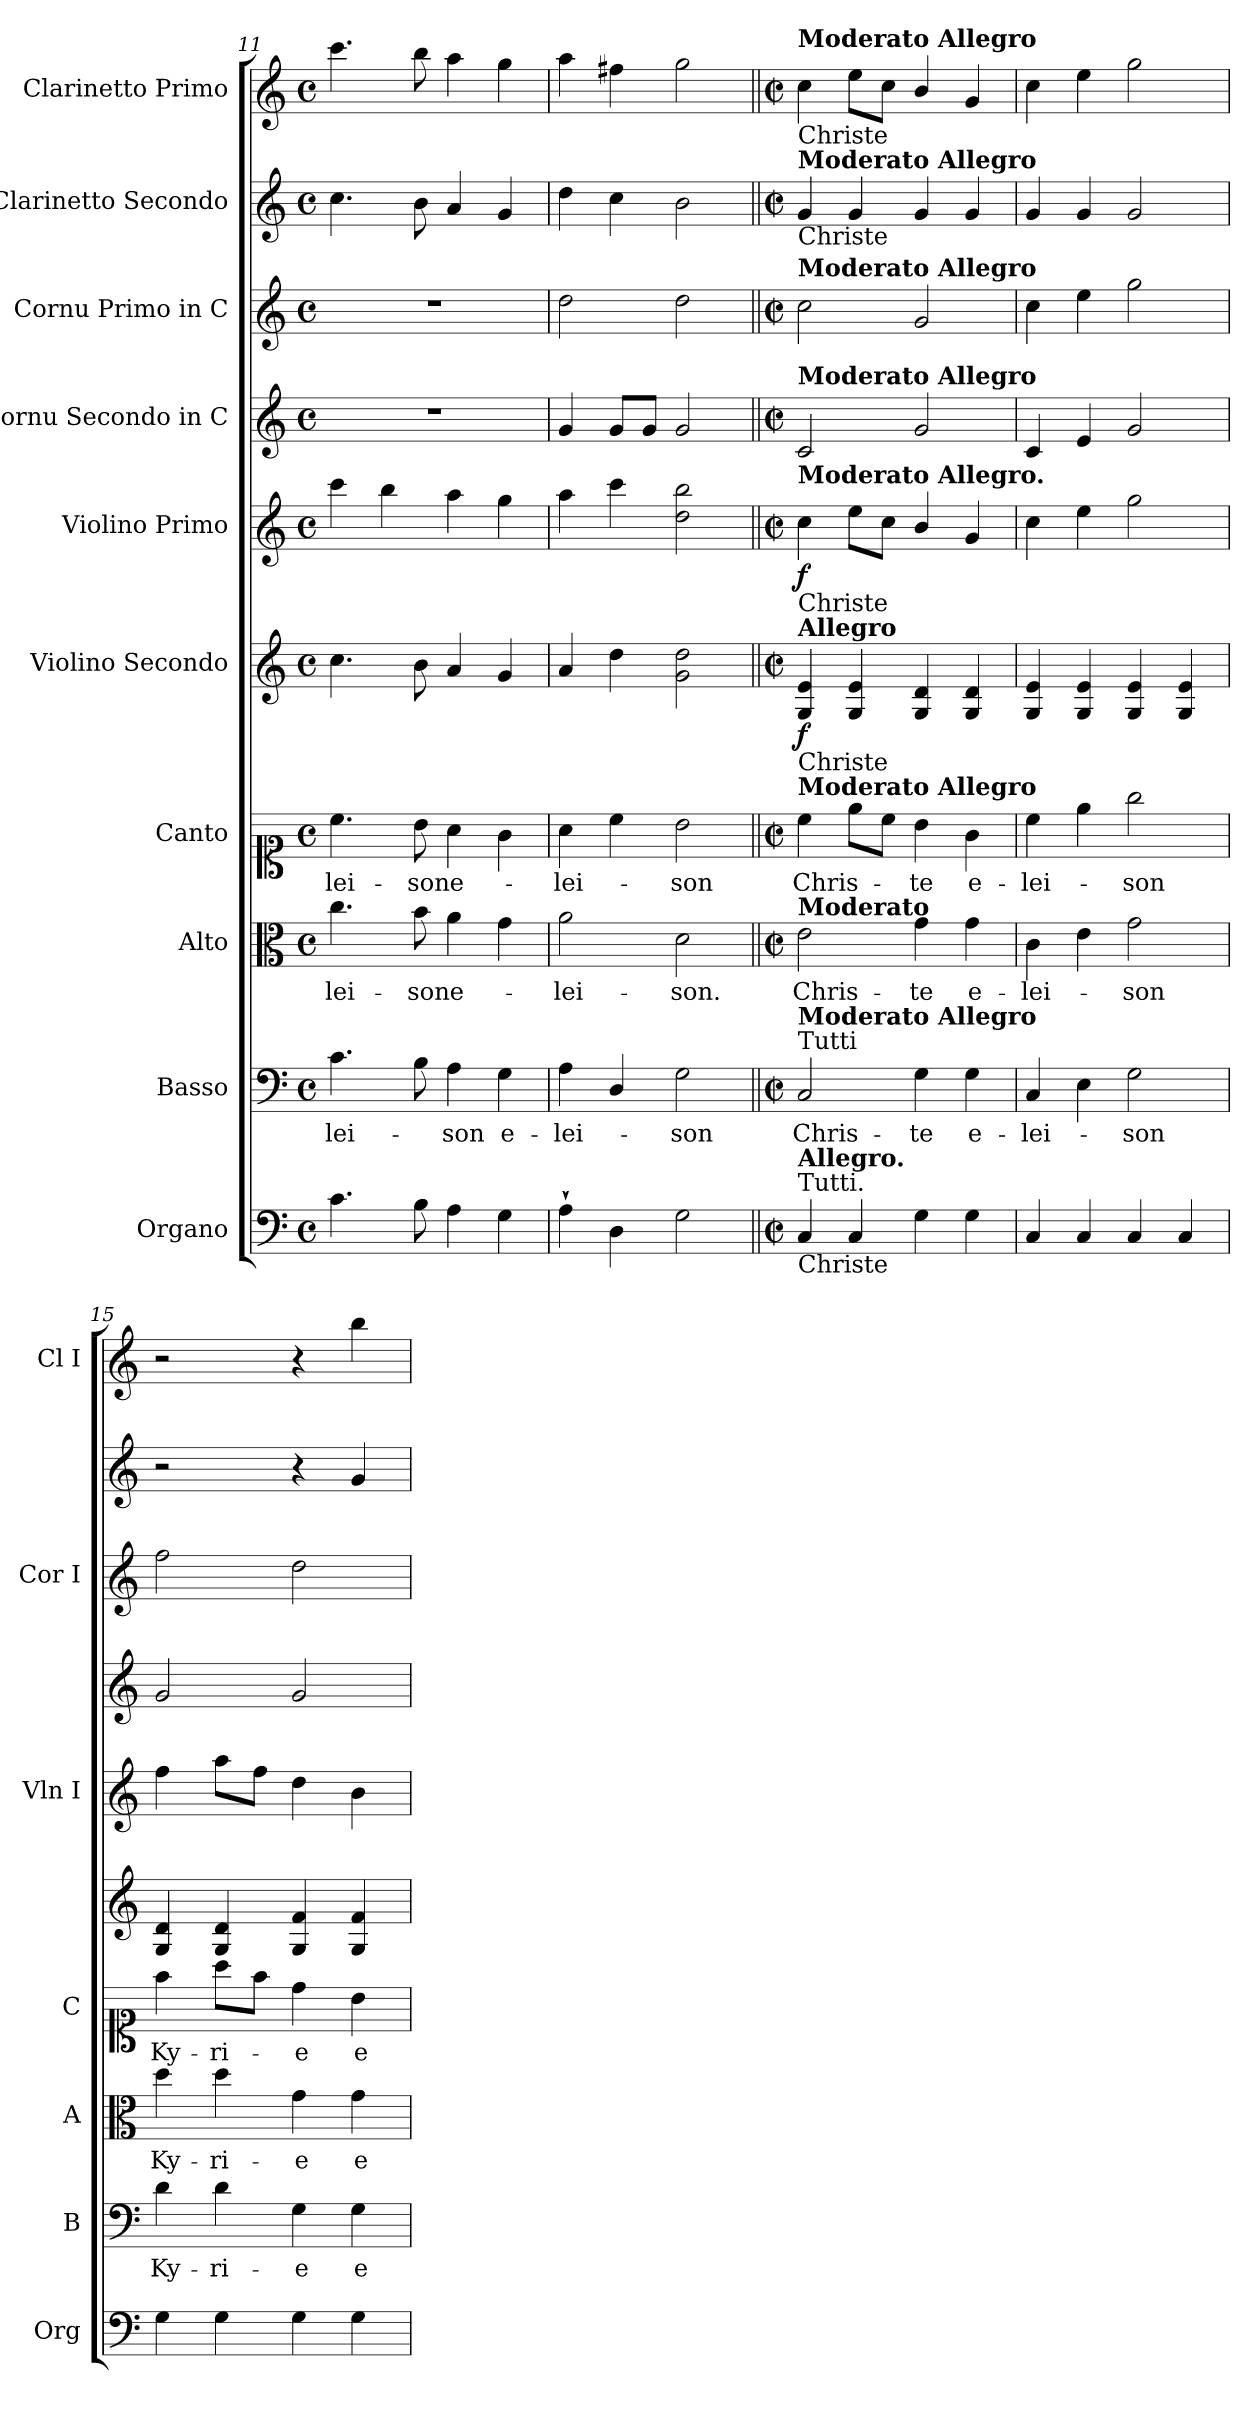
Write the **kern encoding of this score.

**kern	**kern	**text	**kern	**text	**kern	**text	**kern	**dynam	**kern	**dynam	**kern	**kern	**kern	**kern
*part10	*part9	*part9	*part8	*part8	*part7	*part7	*part6	*part6	*part5	*part5	*part4	*part3	*part2	*part1
*staff10	*staff9	*staff9	*staff8	*staff8	*staff7	*staff7	*staff6	*staff6	*staff5	*staff5	*staff4	*staff3	*staff2	*staff1
*I"Organo	*I"Basso	*	*I"Alto	*	*I"Canto	*	*I"Violino Secondo	*	*I"Violino Primo	*	*I"Cornu Secondo in C	*I"Cornu Primo in C	*I"Clarinetto Secondo	*I"Clarinetto Primo
*I'Org	*I'B	*	*I'A	*	*I'C	*	*	*	*I'Vln I	*	*	*I'Cor I	*	*I'Cl I
*clefF4	*clefF4	*	*clefC3	*	*clefC1	*	*clefG2	*	*clefG2	*	*clefG2	*clefG2	*clefG2	*clefG2
*k[]	*k[]	*	*k[]	*	*k[]	*	*k[]	*	*k[]	*	*k[]	*k[]	*k[]	*k[]
*C:	*C:	*	*C:	*	*C:	*	*C:	*	*C:	*	*C:	*C:	*C:	*C:
*M4/4	*M4/4	*	*M4/4	*	*M4/4	*	*M4/4	*	*M4/4	*	*M4/4	*M4/4	*M4/4	*M4/4
*met(c)	*met(c)	*	*met(c)	*	*met(c)	*	*met(c)	*	*met(c)	*	*met(c)	*met(c)	*met(c)	*met(c)
=11	=11	=11	=11	=11	=11	=11	=11	=11	=11	=11	=11	=11	=11	=11
4.c	4.c	-lei-	4.cc	-lei-	4.cc	-lei-	4.cc	.	4ccc	.	1r	1r	4.cc	4.ccc
.	.	.	.	.	.	.	.	.	4bb	.	.	.	.	.
8B	8B	.	8b	-son	8b	-son	8b	.	.	.	.	.	8b	8bb
4A	4A	-son	4a	e-	4a	e-	4a	.	4aa	.	.	.	4a	4aa
4G	4G	e-	4g	.	4g	.	4g	.	4gg	.	.	.	4g	4gg
=12	=12	=12	=12	=12	=12	=12	=12	=12	=12	=12	=12	=12	=12	=12
4A`	4A	-lei-	2a	-lei-	4a	-lei-	4a	.	4aa	.	4g	2dd	4dd	4aa
4D	4D/	.	.	.	4cc	.	4dd	.	4ccc	.	8gL	.	4cc	4ff#X
.	.	.	.	.	.	.	.	.	.	.	8gJ	.	.	.
2G	2G	-son	2d	-son.	2b	-son	2g 2dd	.	2dd 2bb	.	2g	2dd	2b	2gg
=13||	=13||	=13||	=13||	=13||	=13||	=13||	=13||	=13||	=13||	=13||	=13||	=13||	=13||	=13||
*M2/2	*M2/2	*	*M2/2	*	*M2/2	*	*M2/2	*	*M2/2	*	*M2/2	*M2/2	*M2/2	*M2/2
*met(c|)	*met(c|)	*	*met(c|)	*	*met(c|)	*	*met(c|)	*	*met(c|)	*	*met(c|)	*met(c|)	*met(c|)	*met(c|)
!	!	!	!	!	!	!	!	!	!	!	!	!	!	!LO:TX:b:t=Christe
!	!	!	!	!	!	!	!	!	!	!	!	!	!	!LO:TX:a:B:t=Moderato Allegro
!	!	!	!	!	!	!	!	!	!	!	!	!	!LO:TX:b:t=Christe	!
!	!	!	!	!	!	!	!	!	!	!	!	!	!LO:TX:a:B:t=Moderato Allegro	!
!	!	!	!	!	!	!	!	!	!	!	!	!LO:TX:a:B:t=Moderato Allegro	!	!
!	!	!	!	!	!	!	!	!	!	!	!LO:TX:a:B:t=Moderato Allegro	!	!	!
!	!	!	!	!	!	!	!	!	!LO:TX:b:t=Christe	!	!	!	!	!
!	!	!	!	!	!	!	!	!	!LO:TX:a:B:t=Moderato Allegro.	!	!	!	!	!
!	!	!	!	!	!	!	!LO:TX:b:t=Christe	!	!	!	!	!	!	!
!	!	!	!	!	!	!	!LO:TX:a:B:t=Allegro	!	!	!	!	!	!	!
!	!	!	!	!	!LO:TX:a:B:t=Moderato Allegro	!	!	!	!	!	!	!	!	!
!	!	!	!LO:TX:a:B:t=Moderato	!	!	!	!	!	!	!	!	!	!	!
!	!LO:TX:a:t=Tutti	!	!	!	!	!	!	!	!	!	!	!	!	!
!	!LO:TX:a:B:t=Moderato Allegro	!	!	!	!	!	!	!	!	!	!	!	!	!
!LO:TX:a:t=Tutti.	!	!	!	!	!	!	!	!	!	!	!	!	!	!
!LO:TX:a:B:t=Allegro.	!	!	!	!	!	!	!	!	!	!	!	!	!	!
!LO:TX:b:t=Christe	!	!	!	!	!	!	!	!	!	!	!	!	!	!
4C	2C	Chris-	2e	Chris-	4cc	Chris-	4G 4e	f	4cc	f	2c	2cc	4g	4cc
4C	.	.	.	.	8eeL	.	4G 4e	.	8eeL	.	.	.	4g	8eeL
.	.	.	.	.	8ccJ	.	.	.	8ccJ	.	.	.	.	8ccJ
4G	4G	-te	4g	-te	4b	-te	4G 4d	.	4b/	.	2g	2g	4g	4b/
4G	4G	e-	4g	e-	4g	e-	4G 4d	.	4g	.	.	.	4g	4g
=14	=14	=14	=14	=14	=14	=14	=14	=14	=14	=14	=14	=14	=14	=14
4C	4C	-lei-	4c	-lei-	4cc	-lei-	4G 4e	.	4cc	.	4c	4cc	4g	4cc
4C	4E	.	4e	.	4ee	.	4G 4e	.	4ee	.	4e	4ee	4g	4ee
4C	2G	-son	2g	-son	2gg	-son	4G 4e	.	2gg	.	2g	2gg	2g	2gg
4C	.	.	.	.	.	.	4G 4e	.	.	.	.	.	.	.
=15	=15	=15	=15	=15	=15	=15	=15	=15	=15	=15	=15	=15	=15	=15
4G	4d	Ky-	4dd	Ky-	4ff	Ky-	4G 4d	.	4ff	.	2g	2ff	2r	2r
4G	4d	-ri-	4dd	-ri-	8aaL	-ri-	4G 4d	.	8aaL	.	.	.	.	.
.	.	.	.	.	8ffJ	.	.	.	8ffJ	.	.	.	.	.
4G	4G	-e	4g	-e	4dd	-e	4G 4f	.	4dd	.	2g	2dd	4r	4r
4G	4G	e-	4g	e-	4b	e-	4G 4f	.	4b	.	.	.	4g	4bb
=	=	=	=	=	=	=	=	=	=	=	=	=	=	=
*-	*-	*-	*-	*-	*-	*-	*-	*-	*-	*-	*-	*-	*-	*-
